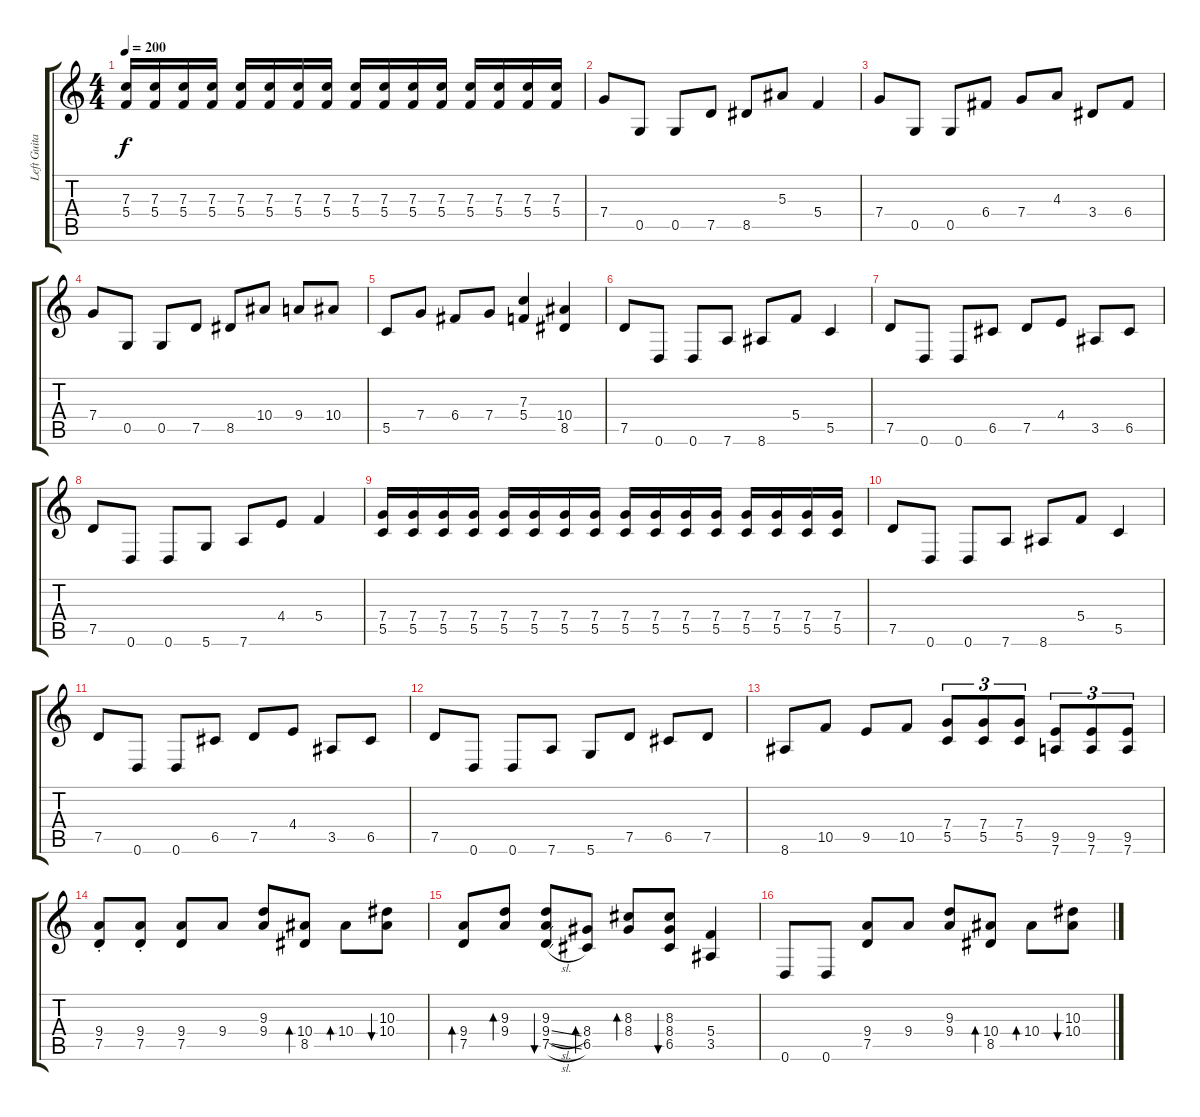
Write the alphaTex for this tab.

\track ("Left Guitar" "Left Guita") {instrument distortionguitar}
\staff {score tabs}
\tuning (D4 A3 F3 C3 G2 D2) {hide}
\ts (4 4)
\tempo 200
\clef g2
\ks c
(7.3 5.4).16{dy f} (7.3 5.4).16 (7.3 5.4).16 (7.3 5.4).16 (7.3 5.4).16 (7.3 5.4).16 (7.3 5.4).16 (7.3 5.4).16 (7.3 5.4).16 (7.3 5.4).16 (7.3 5.4).16 (7.3 5.4).16 (7.3 5.4).16 (7.3 5.4).16 (7.3 5.4).16 (7.3 5.4).16 |
7.4.8 0.5.8 0.5.8 7.5.8 8.5.8 5.3.8 5.4.4 |
7.4.8 0.5.8 0.5.8 6.4.8 7.4.8 4.3.8 3.4.8 6.4.8 |
7.4.8 0.5.8 0.5.8 7.5.8 8.5.8 10.4.8 9.4.8 10.4.8 |
5.5.8 7.4.8 6.4.8 7.4.8 (7.3 5.4).4 (10.4 8.5).4 |
7.5.8 0.6.8 0.6.8 7.6.8 8.6.8 5.4.8 5.5.4 |
7.5.8 0.6.8 0.6.8 6.5.8 7.5.8 4.4.8 3.5.8 6.5.8 |
7.5.8 0.6.8 0.6.8 5.6.8 7.6.8 4.4.8 5.4.4 |
(7.4 5.5).16 (7.4 5.5).16 (7.4 5.5).16 (7.4 5.5).16 (7.4 5.5).16 (7.4 5.5).16 (7.4 5.5).16 (7.4 5.5).16 (7.4 5.5).16 (7.4 5.5).16 (7.4 5.5).16 (7.4 5.5).16 (7.4 5.5).16 (7.4 5.5).16 (7.4 5.5).16 (7.4 5.5).16 |
7.5.8 0.6.8 0.6.8 7.6.8 8.6.8 5.4.8 5.5.4 |
7.5.8 0.6.8 0.6.8 6.5.8 7.5.8 4.4.8 3.5.8 6.5.8 |
7.5.8 0.6.8 0.6.8 7.6.8 5.6.8 7.5.8 6.5.8 7.5.8 |
8.6.8 10.5.8 9.5.8 10.5.8 (7.4 5.5).8{tu (3 2)} (7.4 5.5).8{tu (3 2)} (7.4 5.5).8{tu (3 2)} (9.5 7.6).8{tu (3 2)} (9.5 7.6).8{tu (3 2)} (9.5 7.6).8{tu (3 2)} |
(9.4{st} 7.5).8 (9.4{st} 7.5).8 (9.4 7.5).8 9.4.8 (9.3 9.4).8 (10.4 8.5).8{bd 240} 10.4.8{bd 240} (10.3 10.4).8{bu 240} |
(9.4 7.5).8{bd 240} (9.3 9.4).8{bd 240} (9.3 9.4{sl} 7.5{sl}).8{bu 240} (8.4 6.5).8{bd 240} (8.3 8.4).8{bd 240} (8.3 8.4 6.5).8{bu 240} (5.4 3.5).4 |
0.6.8 0.6.8 (9.4 7.5).8 9.4.8 (9.3 9.4).8 (10.4 8.5).8{bd 240} 10.4.8{bd 240} (10.3 10.4).8{bu 240}
